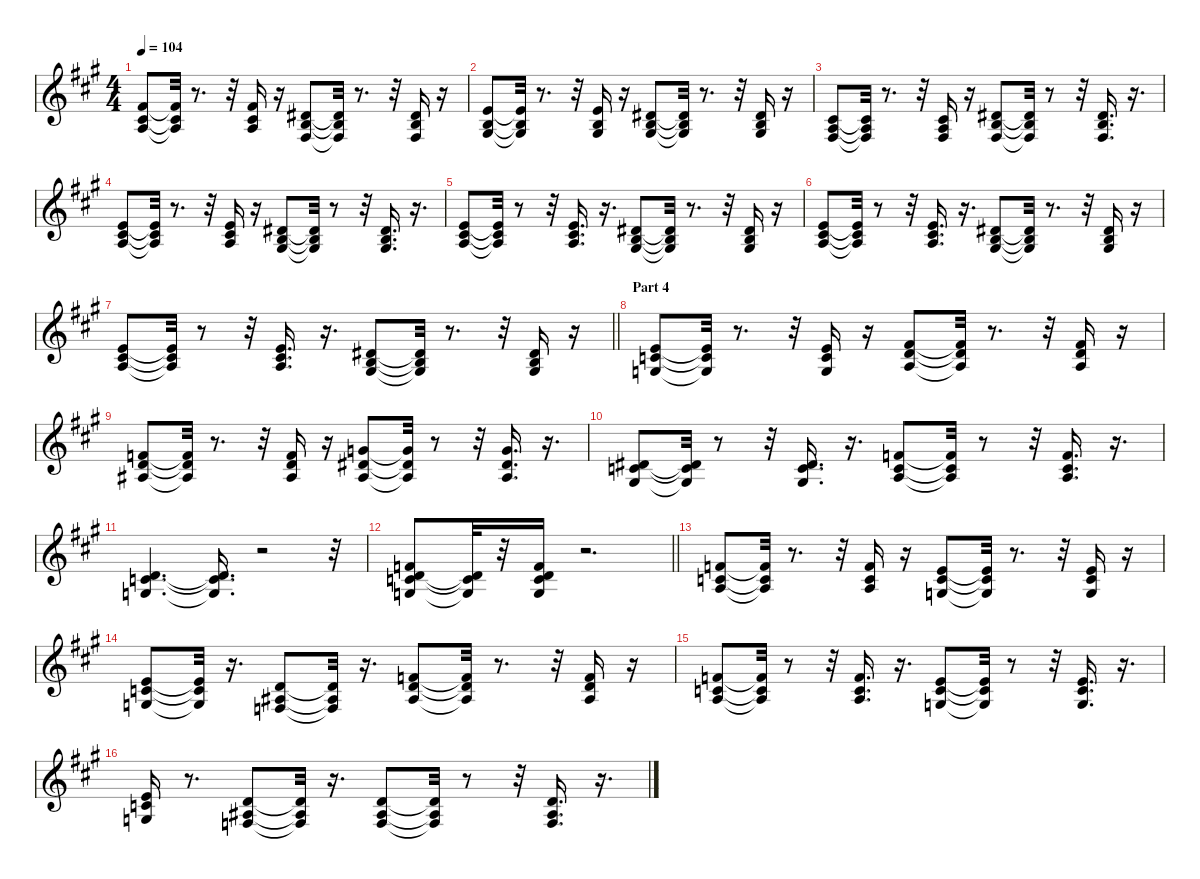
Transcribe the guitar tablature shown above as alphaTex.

\defaultSystemsLayout 4
\hideDynamics
\bracketExtendMode nobrackets
\singleTrackTrackNamePolicy hidden
\multiTrackTrackNamePolicy hidden
\otherSystemsTrackNameOrientation horizontal
\track ("Piano   " "pno.") {instrument acousticgrandpiano}
\staff {score}
\tuning (E4 B3 G3 D3 A2 E2)
\ts (4 4)
\tempo 104
\clef g2
\ks a
(2.1{acc #} 2.2{acc #} 2.3{acc forcenatural}).8{dy mf beam Up} (2.1{t acc #} 2.2{t acc #} 2.3{t acc forcenatural}).32{dy f beam Up} r.8{d beam Up} r.32{beam Up} (2.1{acc #} 2.2{acc #} 2.3{acc forcenatural}).16{beam Up} r.16{beam Up} (4.2{acc #} 4.3{acc forcenatural} 4.4{acc #}).8{dy mf beam Up} (4.2{t acc #} 4.3{t acc forcenatural} 4.4{t acc #}).32{dy f beam Up} r.8{d beam Up} r.32{beam Up} (4.2{acc #} 4.3{acc forcenatural} 4.4{acc #}).16{beam Up} r.16{beam Up} |
(0.1{acc forcenatural} 0.2{acc forcenatural} 1.3{acc #}).8{dy mf beam Up} (0.1{t acc forcenatural} 0.2{t acc forcenatural} 1.3{t acc #}).32{dy f beam Up} r.8{d beam Up} r.32{beam Up} (0.1{acc forcenatural} 0.2{acc forcenatural} 1.3{acc #}).16{beam Up} r.16{beam Up} (4.2{acc #} 4.3{acc forcenatural} 6.4{acc #}).8{dy mf beam Up} (4.2{t acc #} 4.3{t acc forcenatural} 6.4{t acc #}).32{dy f beam Up} r.8{d beam Up} r.32{beam Up} (4.2{acc #} 4.3{acc forcenatural} 6.4{acc #}).16{beam Up} r.16{beam Up} |
(2.2{acc #} 2.3{acc forcenatural} 4.4{acc #}).8{dy mf beam Up} (2.2{t acc #} 2.3{t acc forcenatural} 4.4{t acc #}).32{dy f beam Up} r.8{d beam Up} r.32{beam Up} (2.2{acc #} 2.3{acc forcenatural} 4.4{acc #}).16{beam Up} r.16{beam Up} (4.2{acc #} 4.3{acc forcenatural} 4.4{acc #}).8{dy mf beam Up} (4.2{t acc #} 4.3{t acc forcenatural} 4.4{t acc #}).32{dy f beam Up} r.8{beam Up} r.32{beam Up} (4.2{acc #} 4.3{acc forcenatural} 4.4{acc #}).16{d beam Up} r.16{d beam Up} |
(0.1{acc forcenatural} 2.2{acc #} 2.3{acc forcenatural}).8{dy mf beam Up} (0.1{t acc forcenatural} 2.2{t acc #} 2.3{t acc forcenatural}).32{dy f beam Up} r.8{d beam Up} r.32{beam Up} (0.1{acc forcenatural} 2.2{acc #} 2.3{acc forcenatural}).16{beam Up} r.16{beam Up} (4.2{acc #} 4.3{acc forcenatural} 6.4{acc #}).8{dy mf beam Up} (4.2{t acc #} 4.3{t acc forcenatural} 6.4{t acc #}).32{dy f beam Up} r.8{beam Up} r.32{beam Up} (4.2{acc #} 4.3{acc forcenatural} 6.4{acc #}).16{d beam Up} r.16{d beam Up} |
(0.1{acc forcenatural} 2.2{acc #} 2.3{acc forcenatural}).8{dy mf beam Up} (0.1{t acc forcenatural} 2.2{t acc #} 2.3{t acc forcenatural}).32{dy f beam Up} r.8{beam Up} r.32{beam Up} (0.1{acc forcenatural} 2.2{acc #} 2.3{acc forcenatural}).16{d beam Up} r.16{d beam Up} (4.2{acc #} 4.3{acc forcenatural} 6.4{acc #}).8{dy mf beam Up} (4.2{t acc #} 4.3{t acc forcenatural} 6.4{t acc #}).32{dy f beam Up} r.8{d beam Up} r.32{beam Up} (4.2{acc #} 4.3{acc forcenatural} 6.4{acc #}).16{beam Up} r.16{beam Up} |
(0.1{acc forcenatural} 2.2{acc #} 2.3{acc forcenatural}).8{dy mf beam Up} (0.1{t acc forcenatural} 2.2{t acc #} 2.3{t acc forcenatural}).32{dy f beam Up} r.8{beam Up} r.32{beam Up} (0.1{acc forcenatural} 2.2{acc #} 2.3{acc forcenatural}).16{d beam Up} r.16{d beam Up} (4.2{acc #} 4.3{acc forcenatural} 6.4{acc #}).8{dy mf beam Up} (4.2{t acc #} 4.3{t acc forcenatural} 6.4{t acc #}).32{dy f beam Up} r.8{d beam Up} r.32{beam Up} (4.2{acc #} 4.3{acc forcenatural} 6.4{acc #}).16{beam Up} r.16{beam Up} |
\barLineRight lightlight
(0.1{acc forcenatural} 2.2{acc #} 2.3{acc forcenatural}).8{dy mf beam Up} (0.1{t acc forcenatural} 2.2{t acc #} 2.3{t acc forcenatural}).32{dy f beam Up} r.8{beam Up} r.32{beam Up} (0.1{acc forcenatural} 2.2{acc #} 2.3{acc forcenatural}).16{d beam Up} r.16{d beam Up} (4.2{acc #} 4.3{acc forcenatural} 6.4{acc #}).8{dy mf beam Up} (4.2{t acc #} 4.3{t acc forcenatural} 6.4{t acc #}).32{dy f beam Up} r.8{d beam Up} r.32{beam Up} (4.2{acc #} 4.3{acc forcenatural} 6.4{acc #}).16{beam Up} r.16{beam Up} |
\section ("" "Part 4")
(5.2{acc forcenatural} 5.3{acc forcenatural} 5.4{acc forcenatural}).8{dy mf beam Up} (5.2{t acc forcenatural} 5.3{t acc forcenatural} 5.4{t acc forcenatural}).32{dy f beam Up} r.8{d beam Up} r.32{beam Up} (5.2{acc forcenatural} 5.3{acc forcenatural} 5.4{acc forcenatural}).16{beam Up} r.16{beam Up} (7.2{acc #} 7.3{acc forcenatural} 7.4{acc forcenatural}).8{dy mf beam Up} (7.2{t acc #} 7.3{t acc forcenatural} 7.4{t acc forcenatural}).32{dy f beam Up} r.8{d beam Up} r.32{beam Up} (7.2{acc #} 7.3{acc forcenatural} 7.4{acc forcenatural}).16{beam Up} r.16{beam Up} |
(6.2{acc forcenatural} 7.3{acc forcenatural} 8.4{acc #}).8{dy mf beam Up} (6.2{t acc forcenatural} 7.3{t acc forcenatural} 8.4{t acc #}).32{dy f beam Up} r.8{d beam Up} r.32{beam Up} (6.2{acc forcenatural} 7.3{acc forcenatural} 8.4{acc #}).16{beam Up} r.16{beam Up} (8.2{acc forcenatural} 8.3{acc #} 8.4{acc #}).8{dy mf beam Up} (8.2{t acc forcenatural} 8.3{t acc #} 8.4{t acc #}).32{dy f beam Up} r.8{beam Up} r.32{beam Up} (8.2{acc forcenatural} 8.3{acc #} 8.4{acc #}).16{d beam Up} r.16{d beam Up} |
(4.2{acc #} 5.3{acc forcenatural} 6.4{acc #}).8{dy mf beam Up} (4.2{t acc #} 5.3{t acc forcenatural} 6.4{t acc #}).32{dy f beam Up} r.8{beam Up} r.32{beam Up} (4.2{acc #} 5.3{acc forcenatural} 6.4{acc #}).16{d beam Up} r.16{d beam Up} (6.2{acc forcenatural} 5.3{acc forcenatural} 7.4{acc forcenatural}).8{dy mf beam Up} (6.2{t acc forcenatural} 5.3{t acc forcenatural} 7.4{t acc forcenatural}).32{dy f beam Up} r.8{beam Up} r.32{beam Up} (6.2{acc forcenatural} 5.3{acc forcenatural} 7.4{acc forcenatural}).16{d beam Up} r.16{d beam Up} |
(1.2{acc forcenatural} 7.3{acc forcenatural} 5.4{acc forcenatural}).4{d beam Up} (1.2{t acc forcenatural} 7.3{t acc forcenatural} 5.4{t acc forcenatural}).16{d beam Up} r.2{beam Up} r.32{beam Up} |
\barLineRight lightlight
(1.1{acc forcenatural} 1.2{acc forcenatural} 0.3{acc forcenatural} 12.4{acc forcenatural}).8{beam Up} (1.2{t acc forcenatural} 0.3{t acc forcenatural} 12.4{t acc forcenatural}).32{beam Up} r.32{beam Up} (1.1{acc forcenatural} 1.2{acc forcenatural} 7.3{acc forcenatural} 5.4{acc forcenatural}).16{beam Up} r.2{d beam Up} |
(6.2{acc forcenatural} 5.3{acc forcenatural} 7.4{acc forcenatural}).8{dy mf beam Up} (6.2{t acc forcenatural} 5.3{t acc forcenatural} 7.4{t acc forcenatural}).32{dy f beam Up} r.8{d beam Up} r.32{beam Up} (6.2{acc forcenatural} 5.3{acc forcenatural} 7.4{acc forcenatural}).16{beam Up} r.16{beam Up} (5.2{acc forcenatural} 5.3{acc forcenatural} 5.4{acc forcenatural}).8{dy mf beam Up} (5.2{t acc forcenatural} 5.3{t acc forcenatural} 5.4{t acc forcenatural}).32{dy f beam Up} r.8{d beam Up} r.32{beam Up} (5.2{acc forcenatural} 5.3{acc forcenatural} 5.4{acc forcenatural}).16{beam Up} r.16{beam Up} |
(5.2{acc forcenatural} 5.3{acc forcenatural} 5.4{acc forcenatural}).8{dy mf beam Up} (5.2{t acc forcenatural} 5.3{t acc forcenatural} 5.4{t acc forcenatural}).32{dy f beam Up} r.16{d beam Up} (3.2{acc forcenatural} 3.3{acc #} 3.4{acc forcenatural}).8{dy mf beam Up} (3.2{t acc forcenatural} 3.3{t acc #} 3.4{t acc forcenatural}).32{dy f beam Up} r.16{d beam Up} (1.1{acc forcenatural} 3.2{acc forcenatural} 3.3{acc #}).8{dy mf beam Up} (1.1{t acc forcenatural} 3.2{t acc forcenatural} 3.3{t acc #}).32{dy f beam Up} r.8{d beam Up} r.32{beam Up} (1.1{acc forcenatural} 3.2{acc forcenatural} 3.3{acc #}).16{beam Up} r.16{beam Up} |
(1.1{acc forcenatural} 1.2{acc forcenatural} 2.3{acc forcenatural}).8{dy mf beam Up} (1.1{t acc forcenatural} 1.2{t acc forcenatural} 2.3{t acc forcenatural}).32{dy f beam Up} r.8{beam Up} r.32{beam Up} (1.1{acc forcenatural} 1.2{acc forcenatural} 2.3{acc forcenatural}).16{d beam Up} r.16{d beam Up} (0.1{acc forcenatural} 1.2{acc forcenatural} 0.3{acc forcenatural}).8{dy mf beam Up} (0.1{t acc forcenatural} 1.2{t acc forcenatural} 0.3{t acc forcenatural}).32{dy f beam Up} r.8{beam Up} r.32{beam Up} (0.1{acc forcenatural} 1.2{acc forcenatural} 0.3{acc forcenatural}).16{d beam Up} r.16{d beam Up} |
(0.1{acc forcenatural} 1.2{acc forcenatural} 0.3{acc forcenatural}).16{dy mf beam Up} r.8{d beam Up} (3.2{acc forcenatural} 3.3{acc #} 3.4{acc forcenatural}).8{beam Up} (3.2{t acc forcenatural} 3.3{t acc #} 3.4{t acc forcenatural}).32{dy f beam Up} r.16{d beam Up} (3.2{acc forcenatural} 3.3{acc #} 3.4{acc forcenatural}).8{dy mf beam Up} (3.2{t acc forcenatural} 3.3{t acc #} 3.4{t acc forcenatural}).32{dy f beam Up} r.8{beam Up} r.32{beam Up} (3.2{acc forcenatural} 3.3{acc #} 3.4{acc forcenatural}).16{d beam Up} r.16{d beam Up}
